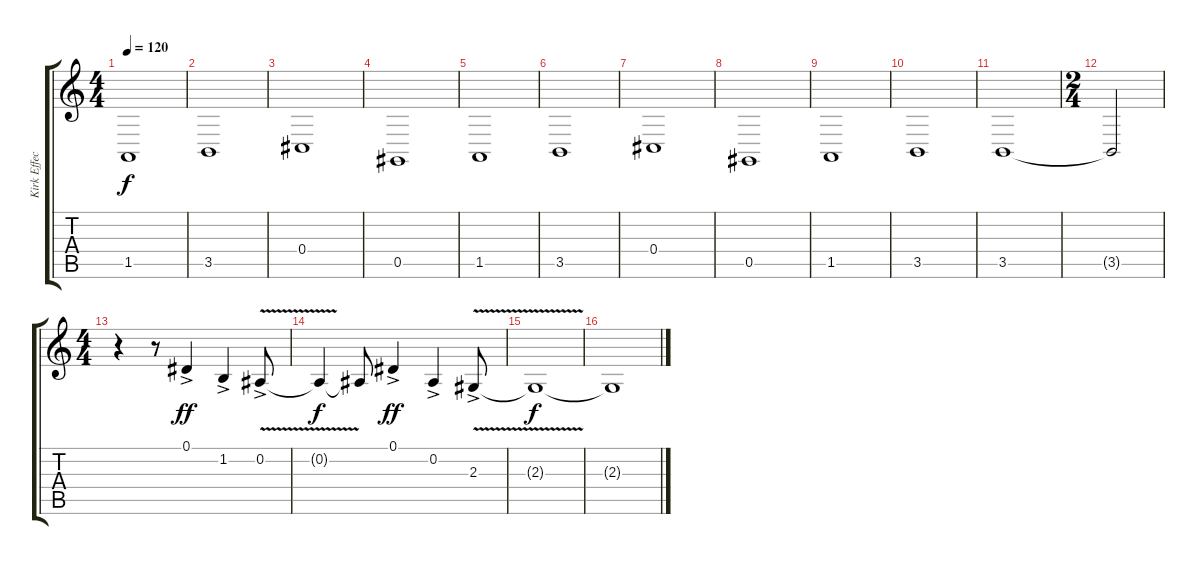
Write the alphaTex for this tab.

\track ("Kirk Effect" "Kirk Effec") {instrument violin}
\staff {score tabs}
\tuning (Eb4 Bb3 Gb3 Db3 Ab2 Eb2) {hide}
\ts (4 4)
\tempo 120
\clef g2
\ks c
1.5.1{dy f} |
3.5.1 |
0.4.1 |
0.5.1 |
1.5.1 |
3.5.1 |
0.4.1 |
0.5.1 |
1.5.1 |
3.5.1 |
3.5.1 |
\ts (2 4)
3.5{t}.2 |
\ts (4 4)
r.4 r.8 0.1{ac}.4{dy ff} 1.2{ac}.4 0.2{v ac}.8 |
0.2{t}.4{dy f} 0.2{t}.8 0.1{ac}.4{dy ff} 0.2{ac}.4 2.3{v ac}.8 |
2.3{t}.1{dy f} |
2.3{t}.1
